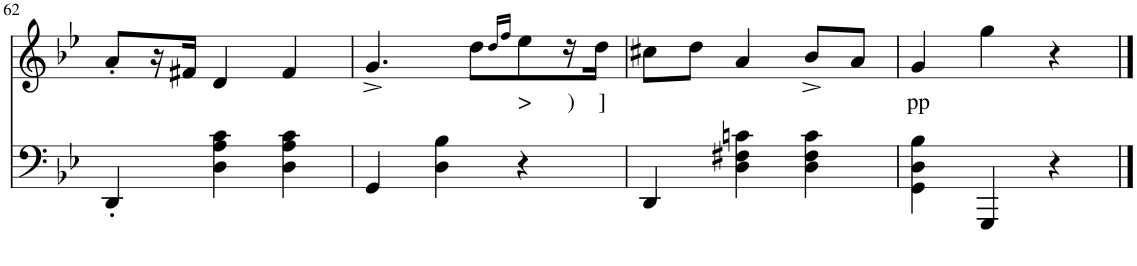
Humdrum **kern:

**kern	**kern	**text
*part2	*part1	*part1
*staff2	*staff1	*staff1
*I"piano	*I"piano	*
*I'Pno	*I'Pno	*
!!LO:PB:g=z
*clefF4	*clefG2	*
*k[b-e-]	*k[b-e-]	*
*g:	*g:	*
*M3/4	*M3/4	*
=62	=62	=62
4DD'/	8a'/L	.
.	16r	.
.	16f#X/JJ	.
4D\ 4A\ 4c\	4d/	.
4D\ 4A\ 4c\	4f#/	.
=63	=63	=63
4GG/	4.g^/	.
4D\ 4B-\	.	.
.	8dd\L	.
.	16qdd/LL	.
.	16qff/JJ	.
!	!	!LO:LY:b
4r	8ee-\	>
!	!	!LO:LY:b
.	16r	)
!	!	!LO:LY:b
.	16dd\JJ	]
=64	=64	=64
4DD/	8cc#X\L	.
.	8dd\J	.
4D\ 4F#X\ 4cn\	4a/	.
4D\ 4F#\ 4c\	8b-^/L	.
.	8a/J	.
=65	=65	=65
!	!	!LO:LY:b
4GG\ 4D\ 4B-\	4g/	pp
4GGG/	4gg\	.
4r	4r	.
==	==	==
*-	*-	*-
